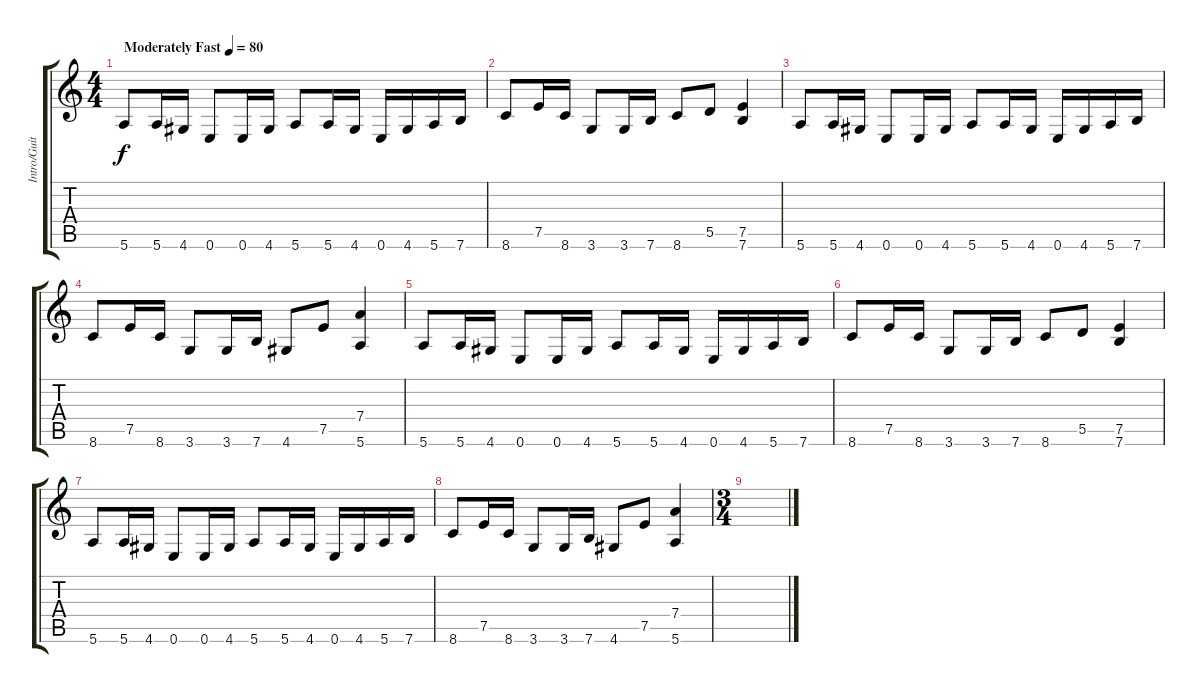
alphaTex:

\track ("Intro/Guitar" "Intro/Guit") {instrument electricguitarclean}
\staff {score tabs}
\tuning (E4 B3 G3 D3 A2 E2) {hide}
\ts (4 4)
\tempo (80 "Moderately Fast")
\clef g2
\ks c
5.6.8{dy f instrument electricguitarclean} 5.6.16 4.6.16 0.6.8 0.6.16 4.6.16 5.6.8 5.6.16 4.6.16 0.6.16 4.6.16 5.6.16 7.6.16 |
8.6.8 7.5.16 8.6.16 3.6.8 3.6.16 7.6.16 8.6.8 5.5.8 (7.5 7.6).4 |
5.6.8 5.6.16 4.6.16 0.6.8 0.6.16 4.6.16 5.6.8 5.6.16 4.6.16 0.6.16 4.6.16 5.6.16 7.6.16 |
8.6.8 7.5.16 8.6.16 3.6.8 3.6.16 7.6.16 4.6.8 7.5.8 (7.4 5.6).4 |
5.6.8 5.6.16 4.6.16 0.6.8 0.6.16 4.6.16 5.6.8 5.6.16 4.6.16 0.6.16 4.6.16 5.6.16 7.6.16 |
8.6.8 7.5.16 8.6.16 3.6.8 3.6.16 7.6.16 8.6.8 5.5.8 (7.5 7.6).4 |
5.6.8 5.6.16 4.6.16 0.6.8 0.6.16 4.6.16 5.6.8 5.6.16 4.6.16 0.6.16 4.6.16 5.6.16 7.6.16 |
8.6.8 7.5.16 8.6.16 3.6.8 3.6.16 7.6.16 4.6.8 7.5.8 (7.4 5.6).4 |
\ts (3 4)
